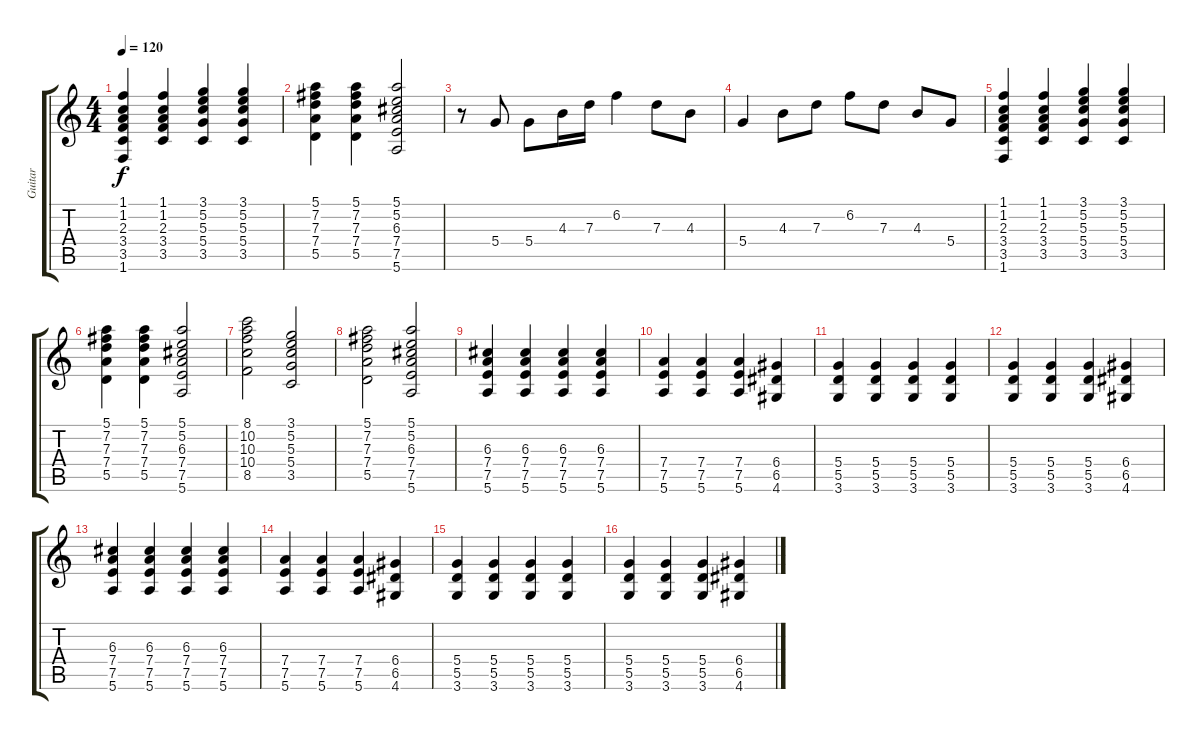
\track ("Guitar" "Guitar") {instrument electricguitarclean}
\staff {score tabs}
\tuning (E4 B3 G3 D3 A2 E2) {hide}
\ts (4 4)
\tempo 120
\clef g2
\ks c
(1.1 1.2 2.3 3.4 3.5 1.6).4{dy f} (1.1 1.2 2.3 3.4 3.5).4 (3.1 5.2 5.3 5.4 3.5).4 (3.1 5.2 5.3 5.4 3.5).4 |
(5.1 7.2 7.3 7.4 5.5).4 (5.1 7.2 7.3 7.4 5.5).4 (5.1 5.2 6.3 7.4 7.5 5.6).2 |
r.8 5.4.8 5.4.8 4.3.16 7.3.16 6.2.4 7.3.8 4.3.8 |
5.4.4 4.3.8 7.3.8 6.2.8 7.3.8 4.3.8 5.4.8 |
(1.1 1.2 2.3 3.4 3.5 1.6).4 (1.1 1.2 2.3 3.4 3.5).4 (3.1 5.2 5.3 5.4 3.5).4 (3.1 5.2 5.3 5.4 3.5).4 |
(5.1 7.2 7.3 7.4 5.5).4 (5.1 7.2 7.3 7.4 5.5).4 (5.1 5.2 6.3 7.4 7.5 5.6).2 |
(8.1 10.2 10.3 10.4 8.5).2 (3.1 5.2 5.3 5.4 3.5).2 |
(5.1 7.2 7.3 7.4 5.5).2 (5.1 5.2 6.3 7.4 7.5 5.6).2 |
(6.3 7.4 7.5 5.6).4 (6.3 7.4 7.5 5.6).4 (6.3 7.4 7.5 5.6).4 (6.3 7.4 7.5 5.6).4 |
(7.4 7.5 5.6).4 (7.4 7.5 5.6).4 (7.4 7.5 5.6).4 (6.4 6.5 4.6).4 |
(5.4 5.5 3.6).4 (5.4 5.5 3.6).4 (5.4 5.5 3.6).4 (5.4 5.5 3.6).4 |
(5.4 5.5 3.6).4 (5.4 5.5 3.6).4 (5.4 5.5 3.6).4 (6.4 6.5 4.6).4 |
(6.3 7.4 7.5 5.6).4 (6.3 7.4 7.5 5.6).4 (6.3 7.4 7.5 5.6).4 (6.3 7.4 7.5 5.6).4 |
(7.4 7.5 5.6).4 (7.4 7.5 5.6).4 (7.4 7.5 5.6).4 (6.4 6.5 4.6).4 |
(5.4 5.5 3.6).4 (5.4 5.5 3.6).4 (5.4 5.5 3.6).4 (5.4 5.5 3.6).4 |
(5.4 5.5 3.6).4 (5.4 5.5 3.6).4 (5.4 5.5 3.6).4 (6.4 6.5 4.6).4
